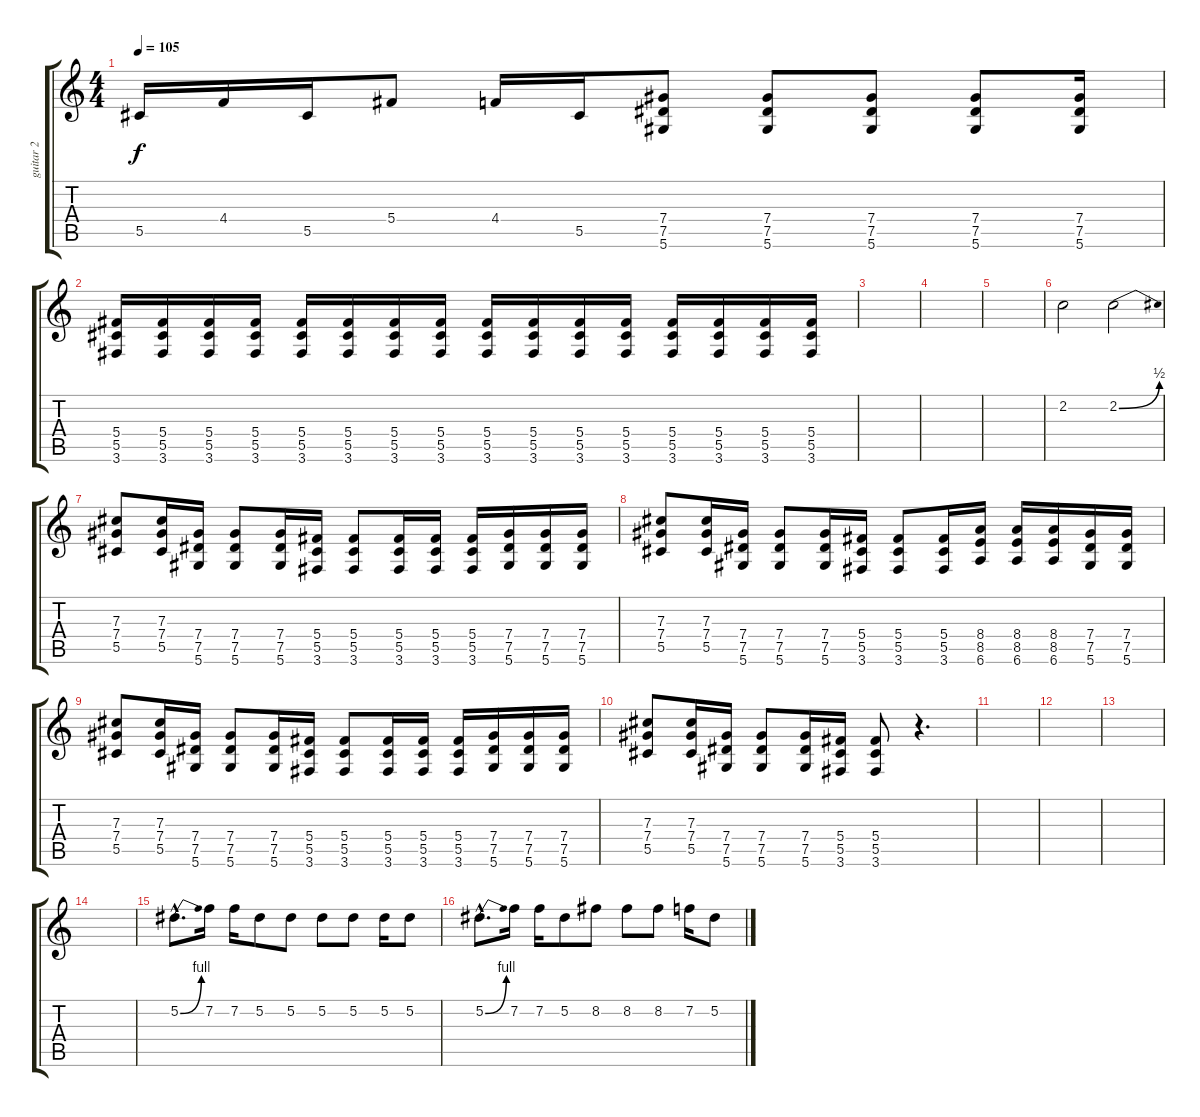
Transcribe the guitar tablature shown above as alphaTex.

\track ("guitar 2" "guitar 2") {instrument distortionguitar}
\staff {score tabs}
\tuning (Eb4 Bb3 Gb3 Db3 Ab2 Eb2) {hide}
\ts (4 4)
\tempo 105
\clef g2
\ks c
5.5.16{dy f instrument distortionguitar} 4.4.16 5.5.16 5.4.8 4.4.16 5.5.16 (7.4 7.5 5.6).8{instrument distortionguitar} (7.4 7.5 5.6).8 (7.4 7.5 5.6).8 (7.4 7.5 5.6).8 (7.4 7.5 5.6).16 |
(5.4 5.5 3.6).16{volume 10} (5.4 5.5 3.6).16 (5.4 5.5 3.6).16 (5.4 5.5 3.6).16 (5.4 5.5 3.6).16 (5.4 5.5 3.6).16 (5.4 5.5 3.6).16 (5.4 5.5 3.6).16 (5.4 5.5 3.6).16 (5.4 5.5 3.6).16 (5.4 5.5 3.6).16 (5.4 5.5 3.6).16 (5.4 5.5 3.6).16 (5.4 5.5 3.6).16 (5.4 5.5 3.6).16 (5.4 5.5 3.6).16 |
|
|
|
2.2.2{volume 13} 2.2{be (bend 0 0 60 2)}.2 |
(7.3 7.4 5.5).8{volume 13} (7.3 7.4 5.5).16 (7.4 7.5 5.6).16 (7.4 7.5 5.6).8 (7.4 7.5 5.6).16 (5.4 5.5 3.6).16 (5.4 5.5 3.6).8 (5.4 5.5 3.6).16 (5.4 5.5 3.6).16 (5.4 5.5 3.6).16 (7.4 7.5 5.6).16 (7.4 7.5 5.6).16 (7.4 7.5 5.6).16 |
(7.3 7.4 5.5).8 (7.3 7.4 5.5).16 (7.4 7.5 5.6).16 (7.4 7.5 5.6).8 (7.4 7.5 5.6).16 (5.4 5.5 3.6).16 (5.4 5.5 3.6).8 (5.4 5.5 3.6).16 (8.4 8.5 6.6).16 (8.4 8.5 6.6).16 (8.4 8.5 6.6).16 (7.4 7.5 5.6).16 (7.4 7.5 5.6).16 |
(7.3 7.4 5.5).8 (7.3 7.4 5.5).16 (7.4 7.5 5.6).16 (7.4 7.5 5.6).8 (7.4 7.5 5.6).16 (5.4 5.5 3.6).16 (5.4 5.5 3.6).8 (5.4 5.5 3.6).16 (5.4 5.5 3.6).16 (5.4 5.5 3.6).16 (7.4 7.5 5.6).16 (7.4 7.5 5.6).16 (7.4 7.5 5.6).16 |
(7.3 7.4 5.5).8 (7.3 7.4 5.5).16 (7.4 7.5 5.6).16 (7.4 7.5 5.6).8 (7.4 7.5 5.6).16 (5.4 5.5 3.6).16 (5.4 5.5 3.6).8 r.4{d} |
|
|
|
|
5.2{be (bend 0 0 60 4) hac}.8{d} 7.2.16 7.2.16 5.2.8 5.2.8 5.2.8 5.2.8 5.2.16 5.2.8 |
5.2{be (bend 0 0 60 4) hac}.8{d} 7.2.16 7.2.16 5.2.8 8.2.8 8.2.8 8.2.8 7.2.16 5.2.8
